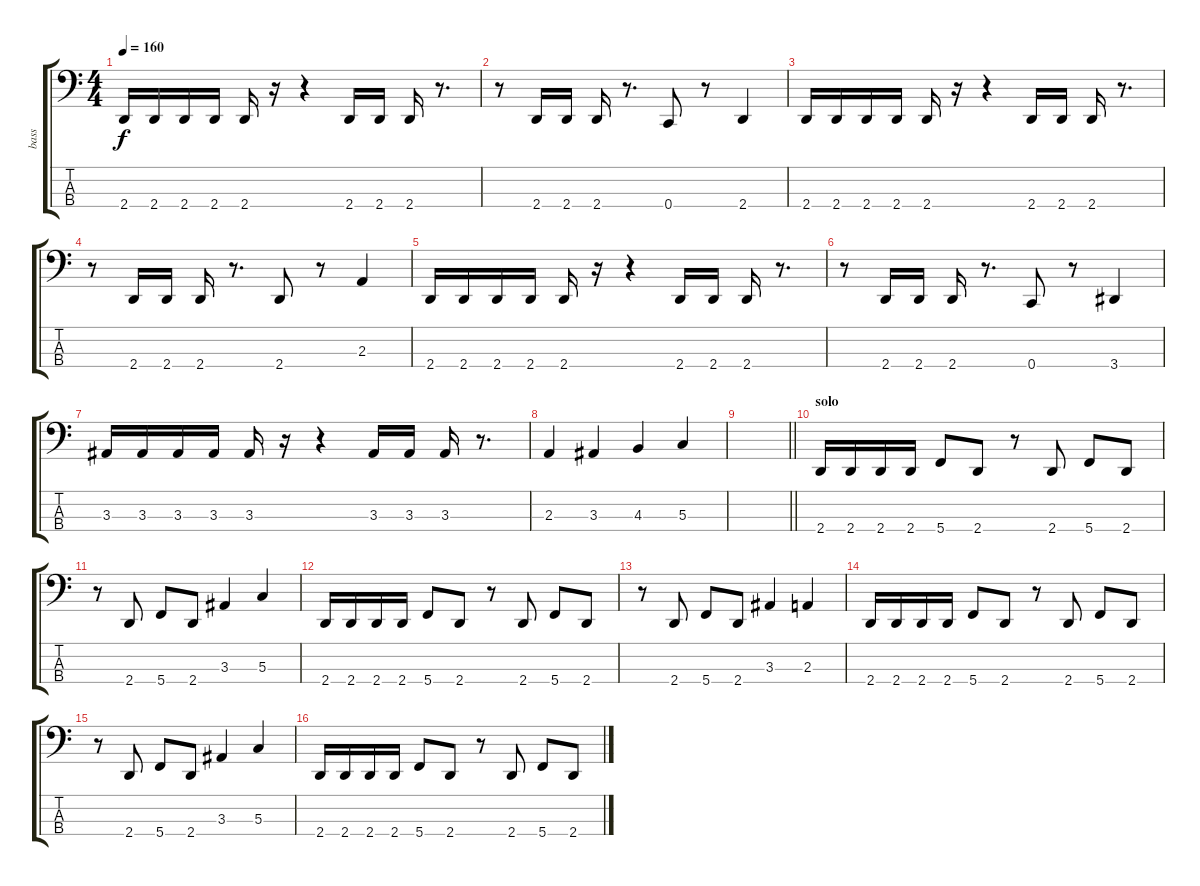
\track ("bass" "bass") {instrument electricbasspick}
\staff {score tabs}
\tuning (F2 C2 G1 C1) {hide}
\ts (4 4)
\tempo 160
\clef f4
\ks c
2.4.16{dy f} 2.4.16 2.4.16 2.4.16 2.4.16 r.16 r.4 2.4.16 2.4.16 2.4.16 r.8{d} |
r.8 2.4.16 2.4.16 2.4.16 r.8{d} 0.4.8 r.8 2.4.4 |
2.4.16 2.4.16 2.4.16 2.4.16 2.4.16 r.16 r.4 2.4.16 2.4.16 2.4.16 r.8{d} |
r.8 2.4.16 2.4.16 2.4.16 r.8{d} 2.4.8 r.8 2.3.4 |
2.4.16 2.4.16 2.4.16 2.4.16 2.4.16 r.16 r.4 2.4.16 2.4.16 2.4.16 r.8{d} |
r.8 2.4.16 2.4.16 2.4.16 r.8{d} 0.4.8 r.8 3.4.4 |
3.3.16 3.3.16 3.3.16 3.3.16 3.3.16 r.16 r.4 3.3.16 3.3.16 3.3.16 r.8{d} |
2.3.4 3.3.4 4.3.4 5.3.4 |
\barLineRight lightlight
|
\section ("" "solo")
2.4.16 2.4.16 2.4.16 2.4.16 5.4.8 2.4.8 r.8 2.4.8 5.4.8 2.4.8 |
r.8 2.4.8 5.4.8 2.4.8 3.3.4 5.3.4 |
2.4.16 2.4.16 2.4.16 2.4.16 5.4.8 2.4.8 r.8 2.4.8 5.4.8 2.4.8 |
r.8 2.4.8 5.4.8 2.4.8 3.3.4 2.3.4 |
2.4.16 2.4.16 2.4.16 2.4.16 5.4.8 2.4.8 r.8 2.4.8 5.4.8 2.4.8 |
r.8 2.4.8 5.4.8 2.4.8 3.3.4 5.3.4 |
2.4.16 2.4.16 2.4.16 2.4.16 5.4.8 2.4.8 r.8 2.4.8 5.4.8 2.4.8
